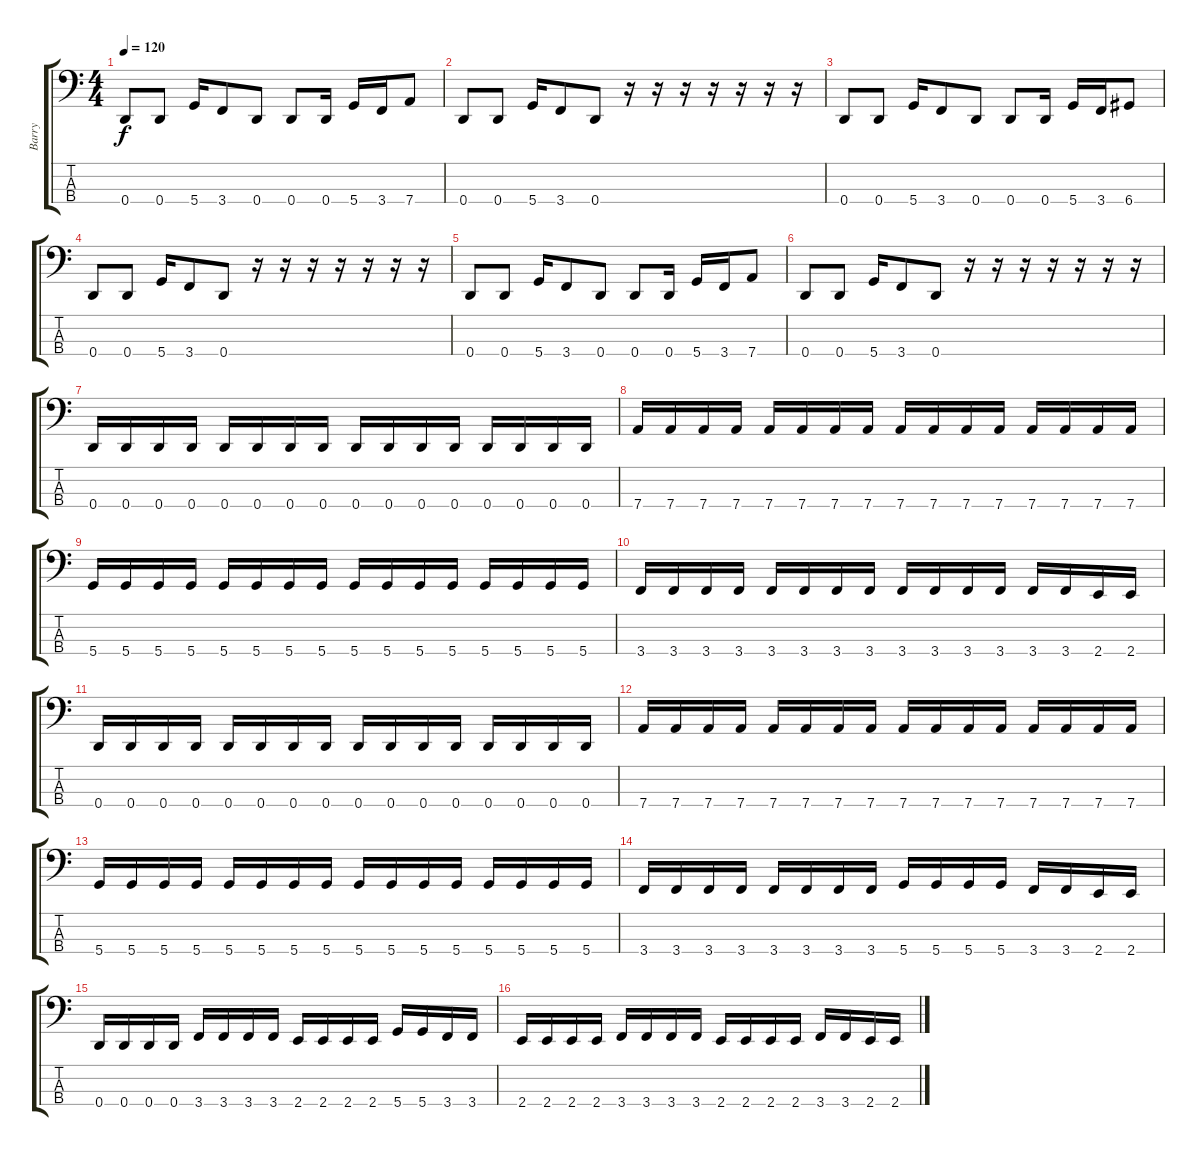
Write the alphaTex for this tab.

\track ("Barry" "Barry") {instrument electricbassfinger}
\staff {score tabs}
\tuning (G2 D2 A1 D1) {hide}
\ts (4 4)
\tempo 120
\clef f4
\ks c
0.4.8{dy f} 0.4.8 5.4.16 3.4.8 0.4.8 0.4.8 0.4.16 5.4.16 3.4.16 7.4.8 |
0.4.8 0.4.8 5.4.16 3.4.8 0.4.8 r.16 r.16 r.16 r.16 r.16 r.16 r.16 |
0.4.8 0.4.8 5.4.16 3.4.8 0.4.8 0.4.8 0.4.16 5.4.16 3.4.16 6.4.8 |
0.4.8 0.4.8 5.4.16 3.4.8 0.4.8 r.16 r.16 r.16 r.16 r.16 r.16 r.16 |
0.4.8 0.4.8 5.4.16 3.4.8 0.4.8 0.4.8 0.4.16 5.4.16 3.4.16 7.4.8 |
0.4.8 0.4.8 5.4.16 3.4.8 0.4.8 r.16 r.16 r.16 r.16 r.16 r.16 r.16 |
0.4.16 0.4.16 0.4.16 0.4.16 0.4.16 0.4.16 0.4.16 0.4.16 0.4.16 0.4.16 0.4.16 0.4.16 0.4.16 0.4.16 0.4.16 0.4.16 |
7.4.16 7.4.16 7.4.16 7.4.16 7.4.16 7.4.16 7.4.16 7.4.16 7.4.16 7.4.16 7.4.16 7.4.16 7.4.16 7.4.16 7.4.16 7.4.16 |
5.4.16 5.4.16 5.4.16 5.4.16 5.4.16 5.4.16 5.4.16 5.4.16 5.4.16 5.4.16 5.4.16 5.4.16 5.4.16 5.4.16 5.4.16 5.4.16 |
3.4.16 3.4.16 3.4.16 3.4.16 3.4.16 3.4.16 3.4.16 3.4.16 3.4.16 3.4.16 3.4.16 3.4.16 3.4.16 3.4.16 2.4.16 2.4.16 |
0.4.16 0.4.16 0.4.16 0.4.16 0.4.16 0.4.16 0.4.16 0.4.16 0.4.16 0.4.16 0.4.16 0.4.16 0.4.16 0.4.16 0.4.16 0.4.16 |
7.4.16 7.4.16 7.4.16 7.4.16 7.4.16 7.4.16 7.4.16 7.4.16 7.4.16 7.4.16 7.4.16 7.4.16 7.4.16 7.4.16 7.4.16 7.4.16 |
5.4.16 5.4.16 5.4.16 5.4.16 5.4.16 5.4.16 5.4.16 5.4.16 5.4.16 5.4.16 5.4.16 5.4.16 5.4.16 5.4.16 5.4.16 5.4.16 |
3.4.16 3.4.16 3.4.16 3.4.16 3.4.16 3.4.16 3.4.16 3.4.16 5.4.16 5.4.16 5.4.16 5.4.16 3.4.16 3.4.16 2.4.16 2.4.16 |
0.4.16 0.4.16 0.4.16 0.4.16 3.4.16 3.4.16 3.4.16 3.4.16 2.4.16 2.4.16 2.4.16 2.4.16 5.4.16 5.4.16 3.4.16 3.4.16 |
2.4.16 2.4.16 2.4.16 2.4.16 3.4.16 3.4.16 3.4.16 3.4.16 2.4.16 2.4.16 2.4.16 2.4.16 3.4.16 3.4.16 2.4.16 2.4.16
